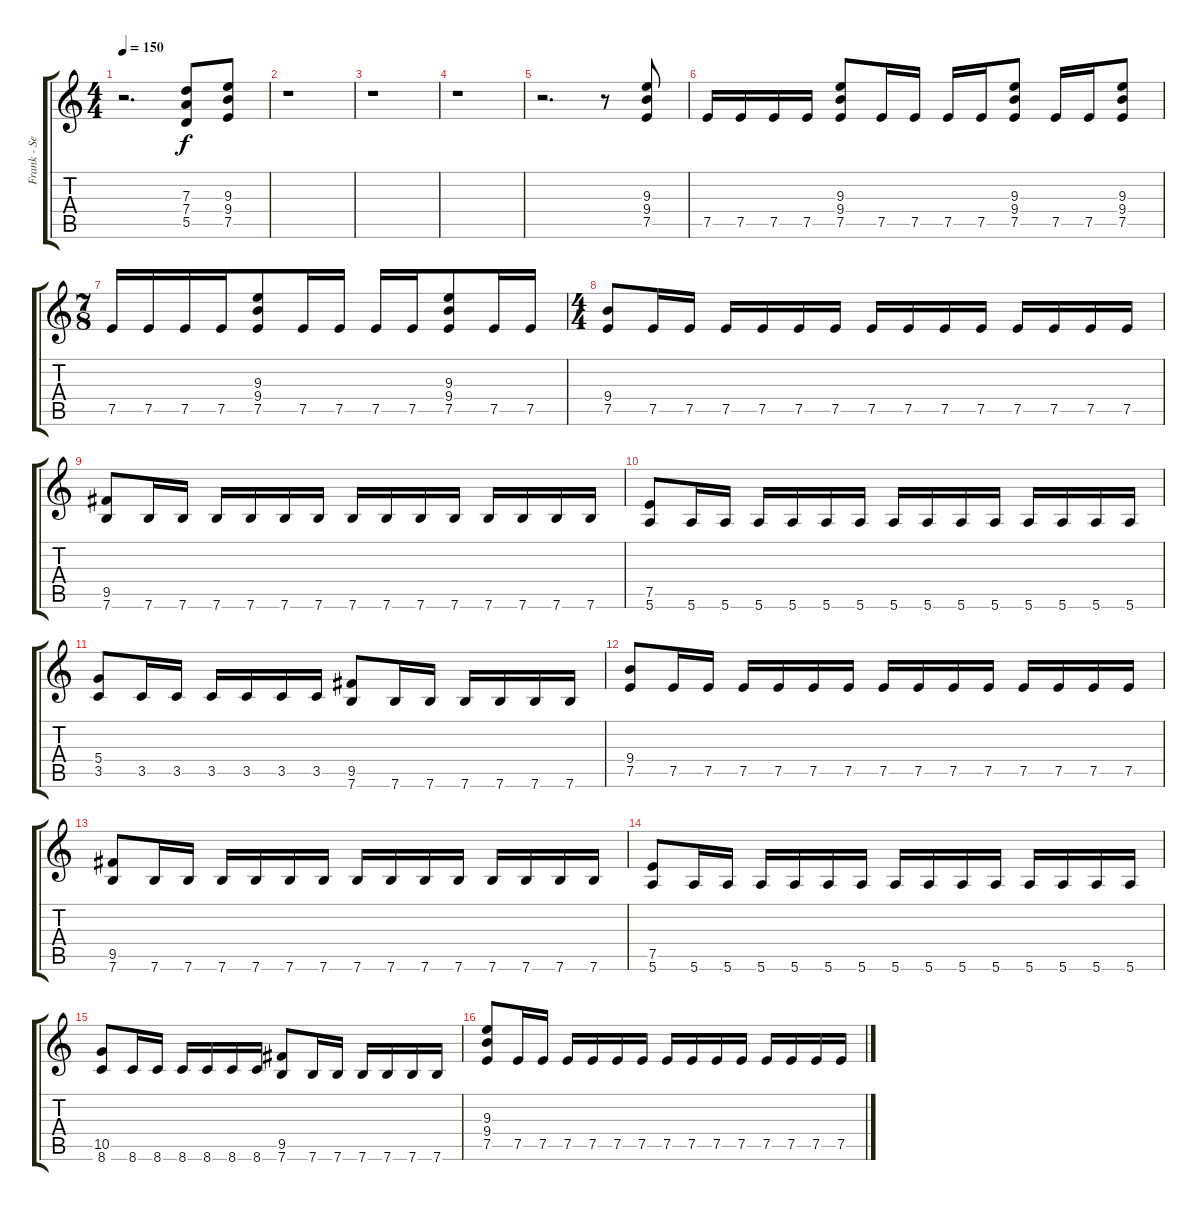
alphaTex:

\track ("Frank - Segunda Guitarra" "Frank - Se") {instrument overdrivenguitar}
\staff {score tabs}
\tuning (E4 B3 G3 D3 A2 E2) {hide}
\ts (4 4)
\tempo 150
\clef g2
\ks c
r.2{d dy f instrument overdrivenguitar} (7.3 7.4 5.5).8 (9.3 9.4 7.5).8 |
r.1 |
r.1 |
r.1 |
r.2{d} r.8 (9.3 9.4 7.5).8 |
7.5.16 7.5.16 7.5.16 7.5.16 (9.3 9.4 7.5).8 7.5.16 7.5.16 7.5.16 7.5.16 (9.3 9.4 7.5).8 7.5.16 7.5.16 (9.3 9.4 7.5).8 |
\ts (7 8)
7.5.16 7.5.16 7.5.16 7.5.16 (9.3 9.4 7.5).8 7.5.16 7.5.16 7.5.16 7.5.16 (9.3 9.4 7.5).8 7.5.16 7.5.16 |
\ts (4 4)
(9.4 7.5).8 7.5.16 7.5.16 7.5.16 7.5.16 7.5.16 7.5.16 7.5.16 7.5.16 7.5.16 7.5.16 7.5.16 7.5.16 7.5.16 7.5.16 |
(9.5 7.6).8 7.6.16 7.6.16 7.6.16 7.6.16 7.6.16 7.6.16 7.6.16 7.6.16 7.6.16 7.6.16 7.6.16 7.6.16 7.6.16 7.6.16 |
(7.5 5.6).8 5.6.16 5.6.16 5.6.16 5.6.16 5.6.16 5.6.16 5.6.16 5.6.16 5.6.16 5.6.16 5.6.16 5.6.16 5.6.16 5.6.16 |
(5.4 3.5).8 3.5.16 3.5.16 3.5.16 3.5.16 3.5.16 3.5.16 (9.5 7.6).8 7.6.16 7.6.16 7.6.16 7.6.16 7.6.16 7.6.16 |
(9.4 7.5).8 7.5.16 7.5.16 7.5.16 7.5.16 7.5.16 7.5.16 7.5.16 7.5.16 7.5.16 7.5.16 7.5.16 7.5.16 7.5.16 7.5.16 |
(9.5 7.6).8 7.6.16 7.6.16 7.6.16 7.6.16 7.6.16 7.6.16 7.6.16 7.6.16 7.6.16 7.6.16 7.6.16 7.6.16 7.6.16 7.6.16 |
(7.5 5.6).8 5.6.16 5.6.16 5.6.16 5.6.16 5.6.16 5.6.16 5.6.16 5.6.16 5.6.16 5.6.16 5.6.16 5.6.16 5.6.16 5.6.16 |
(10.5 8.6).8 8.6.16 8.6.16 8.6.16 8.6.16 8.6.16 8.6.16 (9.5 7.6).8 7.6.16 7.6.16 7.6.16 7.6.16 7.6.16 7.6.16 |
(9.3 9.4 7.5).8 7.5.16 7.5.16 7.5.16 7.5.16 7.5.16 7.5.16 7.5.16 7.5.16 7.5.16 7.5.16 7.5.16 7.5.16 7.5.16 7.5.16
